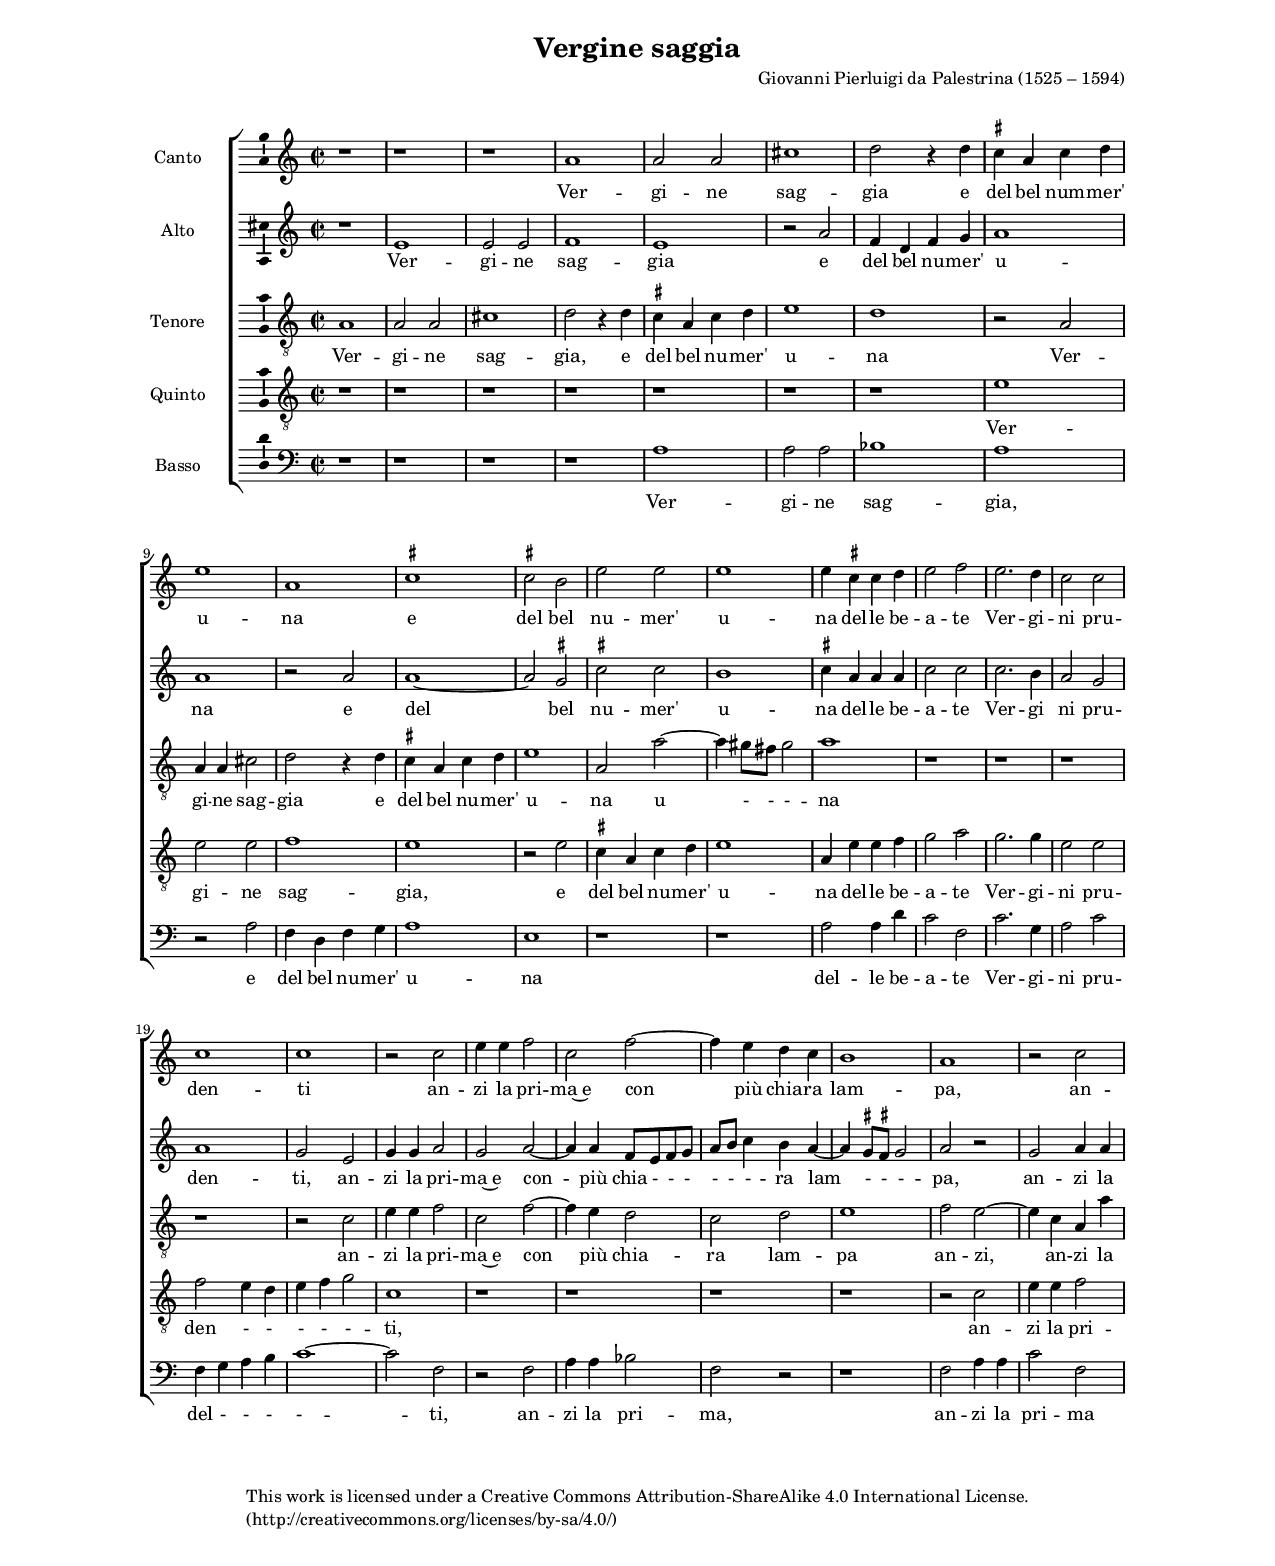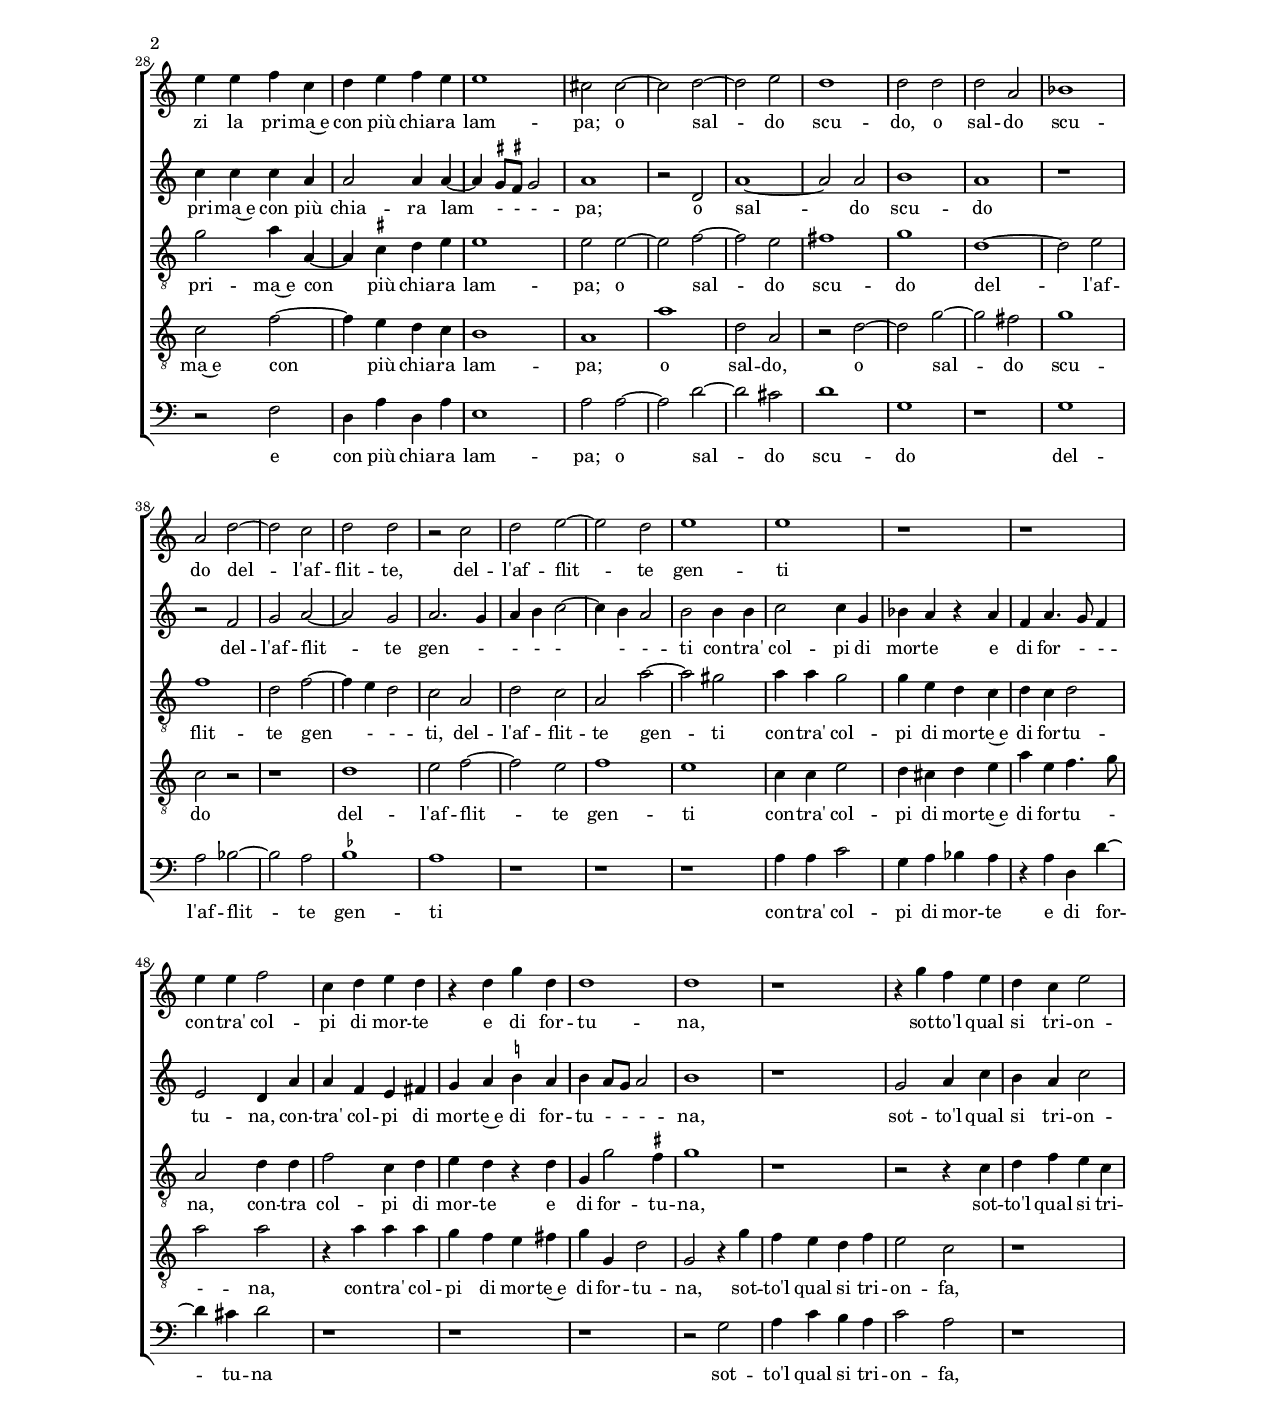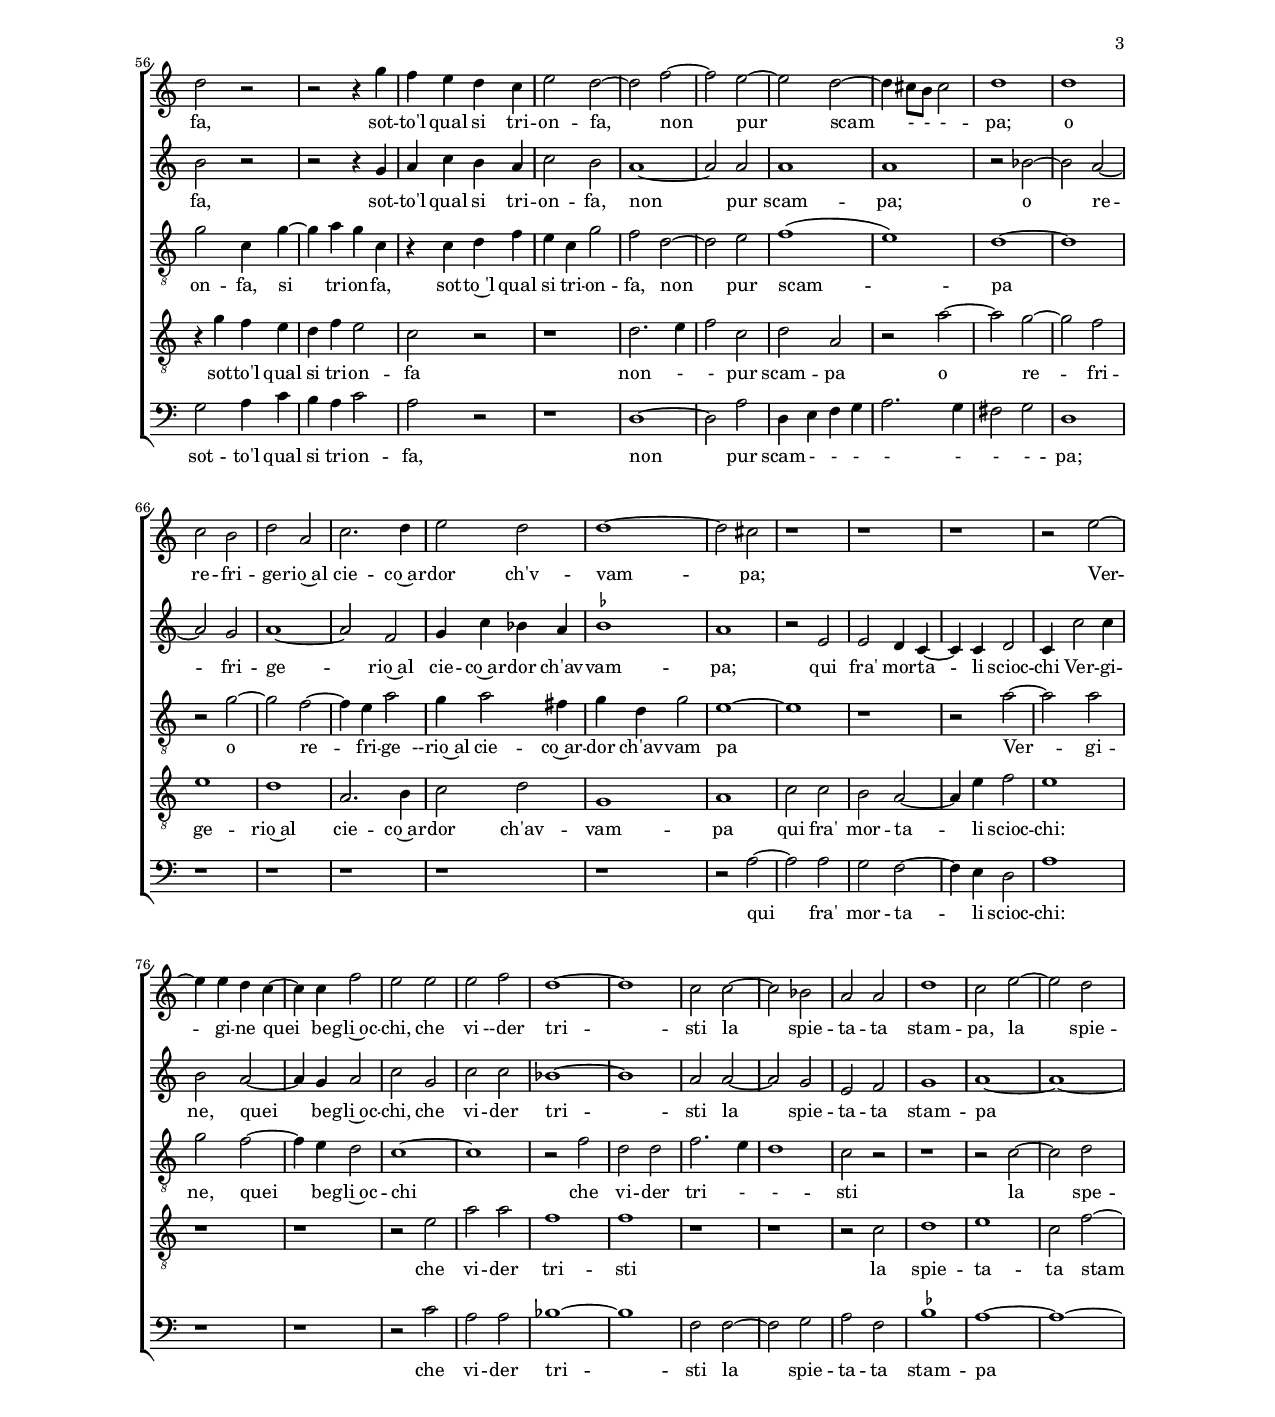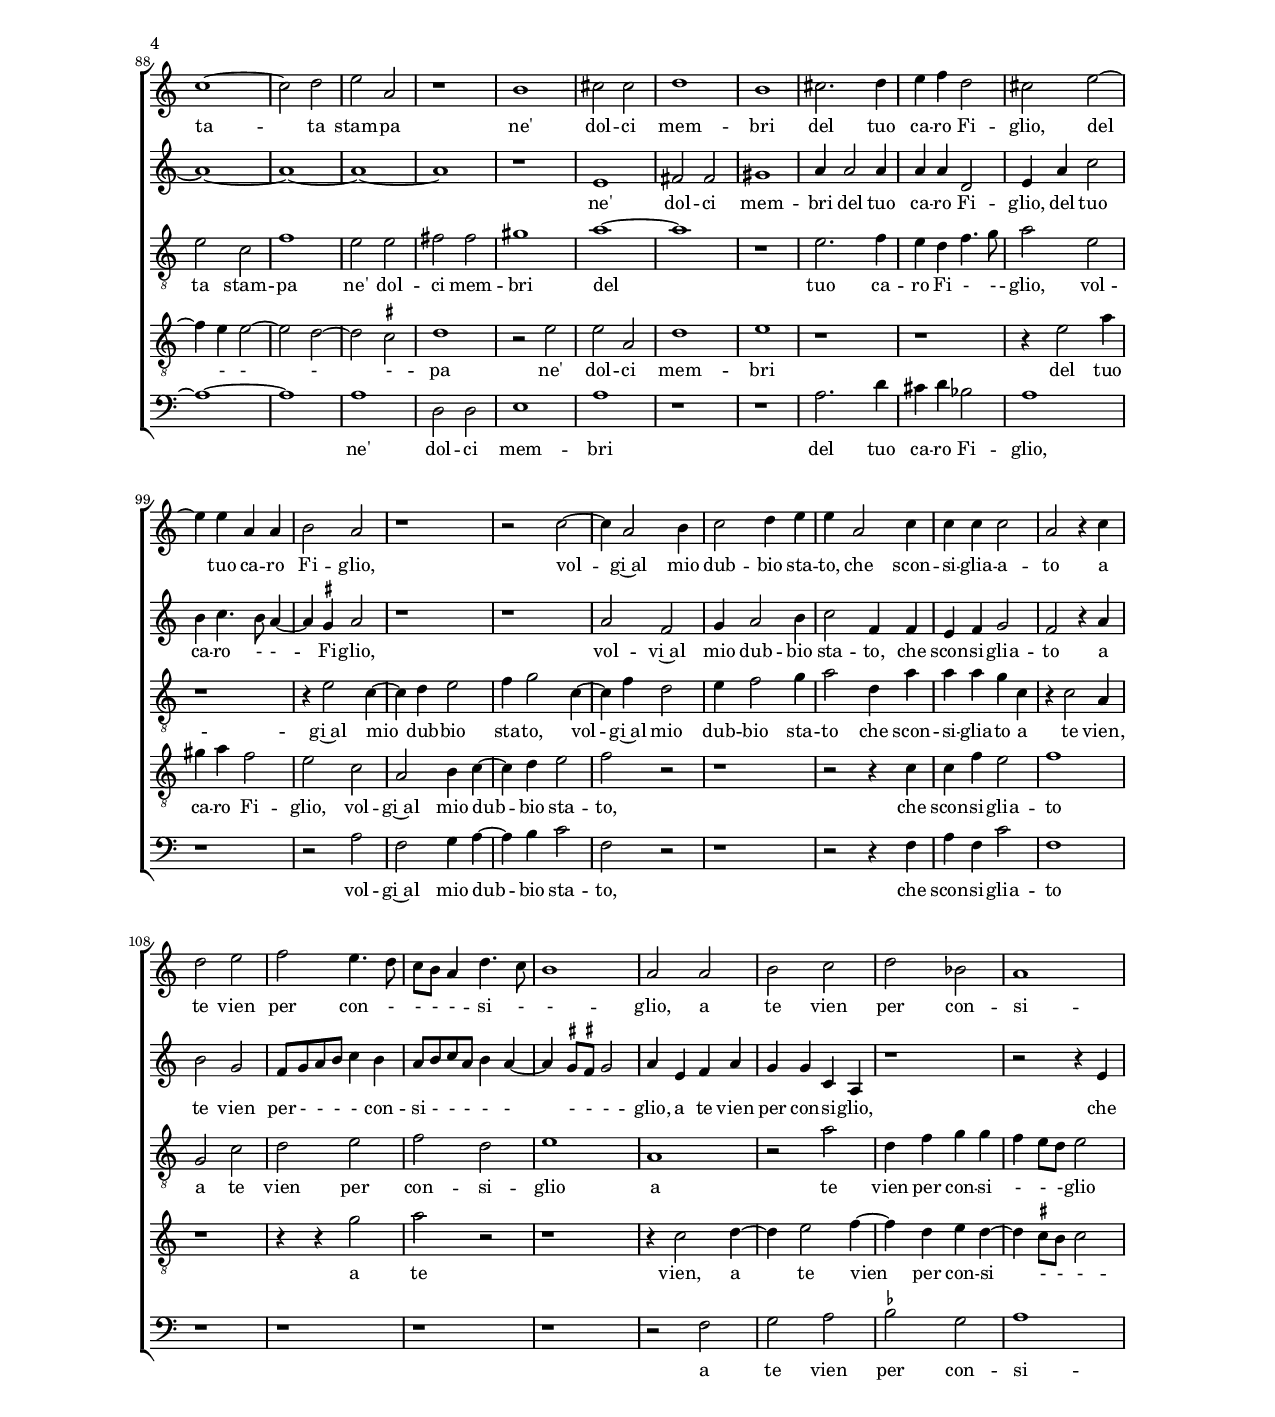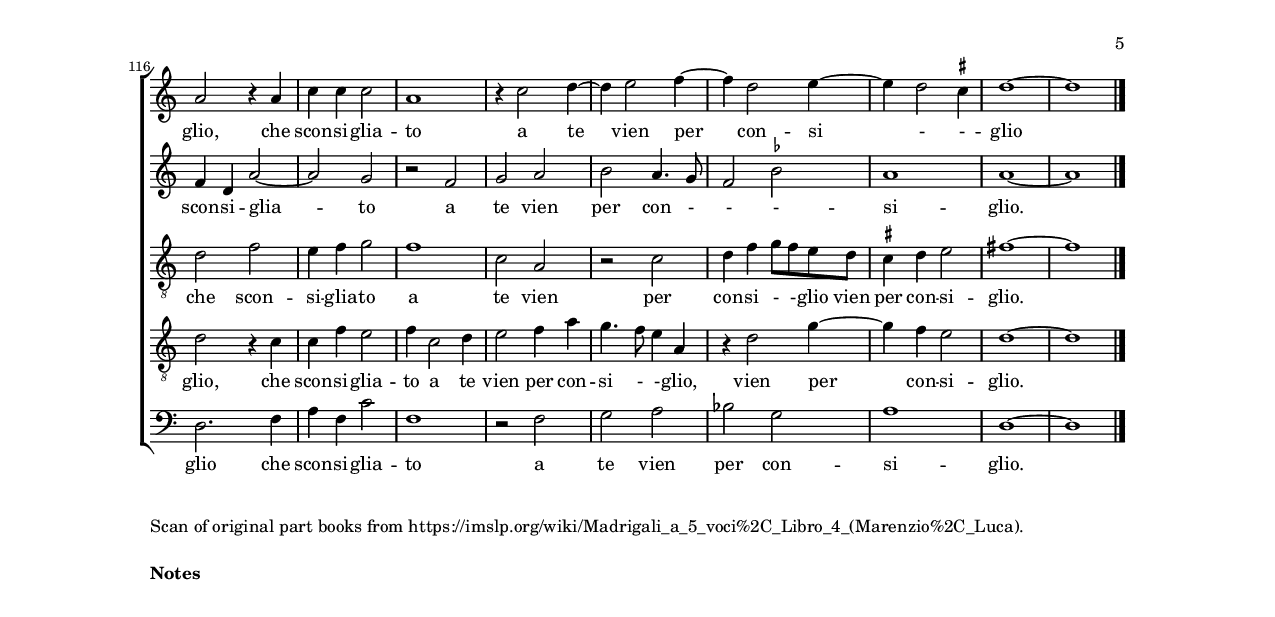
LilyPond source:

\language "english"

global = {
  \key c \major
  \time 2/2
}

ficta = { \once \set suggestAccidentals = ##t }

cantoNotes = {
  \transpose c' c' {
    \set Staff.instrumentName = #"Canto  "

    \clef "treble"
    \relative c'' {
      % line 1
      r1*3
      a1 | a2 a2 | cs1 | d2 r4 d4 | \ficta cs4 a4 cs4 d4 |
      % p7 system 1
      e1 | a,1 | \ficta cs1 | \ficta cs2 b2 | e2 e2 | e1 |
      e4 \ficta cs4 cs4 d4 | e2 f2 | e2. d4 |
      % p7 system 2
      c2 c2 | c1 | c1 |
      r2 c2 | e4 e4 f2 | c2 f2~ | f4 e4 d4 c4 | b1 | a1 |
      % p7 system 3
      r2 c2 | e4 e4 f4 c4 | d4 e4 f4 e4 | e1 |
      cs2 cs2~ | cs2 d2~ | d2 e2 | d1 | d2 d2 | d2 a2 |
      % p8 system 1
      bf1 | a2 d2~ | d2 c2 | d2 d2 |
      r2 c2 | d2 e2~ | e2 d2 | e1 | e1 | r1 |
      % p8 system 2
      r1 | e4 e4 f2 | c4 d4 e4 d4 | r4 d4 g4 d4 | d1 | d1 | r1 |
      % p8 system 3
      r4 g4 f4 e4 | d4 c4 e2 | d2 r2 |
      r2 r4 g4 | f4 e4 d4 c4 | e2 d2~ | d2 f2~ | f2 e2~ |
      % p9 system 1
      e2 d2~ | d4 cs8 b8 \ficta cs2 | d1 | d1 |
      c2 b2 | d2 a2 | c2. d4 | e2 d2 | d1~ |
      % p9 system 2
      d2 cs2 | r1*3 |
      r2 e2~ | e4 e4 d4 c4~ | c4 c4 f2 | e2 e2 | e2 f2 | d1~ |
      % p9 system 3
      d1 | c2 c2~ | c2 bf2 | a2 a2 | d1 | c2 e2~ | e2 d2 |
      c1~ | c2 d2 | e2 a,2 | r1 | b1 |
      % p10 system 1
      cs2 cs2 | d1 | b1 | cs2. d4 | e4 f4 d2 | cs2 e2~ |
      e4 e4 a,4 a4 | b2 a2 | r1 |
      % p10 system 2
      r2 c2~ | c4 a2 b4 | c2 d4 e4 | e4 a,2 c4 | c4 c4 c2 | a2 r4 c4 |
      d2 e2 |
      % p10 system 3
      f2 e4. d8 | c8 b8 a4 d4. c8 | b1 | a2 a2 | b2 c2 | d2 bf2 | a1
      % p11 system 1
      a2 r4 a4 | c4 c4 c2 | a1 | r4 c2 d4~ | d4 e2 f4~ | f4 d2 e4~ |
      e4 d2 \ficta cs4 | d\breve
    }
    \override Staff.BarLine.transparent = ##f
    \bar "|."
  }
}

cantoLyrics = \lyricmode {
      Ver -- gi -- ne sag -- gia e del bel num -- mer'
      % p7 system 1
      u -- na e del bel nu -- mer' u -- na del -- le be -- a -- te
      Ver -- gi --
      % p7 system 2
      ni pru -- den -- ti
      an -- zi la pri -- ma~e con più chia -- ra lam -- pa,
      % p7 system 3
      an -- zi la pri -- ma~e con più chia -- ra lam -- pa;
      o sal -- do scu -- do, o sal -- do
      % p8 system 1
      scu -- do del -- l'af -- flit -- te, del -- l'af -- flit -- te
      gen -- ti
      % p8 system 2
      con -- tra' col -- pi di mor -- te e di for -- tu -- na,
      % p8 system 3
      sot -- to'l qual si tri -- on -- fa,
      sot -- to'l qual si tri -- on -- fa, non pur
      % p9 system 1
      scam - - - -- pa;
      o re -- fri -- ge -- rio~al cie -- co~ar -- dor ch'v -- vam --
      % p9 system 2
      pa;
      Ver -- gi -- ne quei be -- gli~oc -- chi, che vi --der tri --
      % p9 system 3
      sti la spie -- ta -- ta stam -- pa, la spie -- ta -- ta stam -- pa
      ne'
      % p10 system 1
      dol -- ci mem -- bri del tuo ca -- ro Fi -- glio, del tuo ca -- ro
      Fi -- glio,
      % p10 system 2
      vol -- gi~al mio dub -- bio sta -- to,
      che scon -- si -- glia -- a -- to a te vien
      % p10 system 3
      per con - - - - -- si - - -- glio,
      a te vien per con -- si --
      % p11 system 1
      glio, che scon -- si -- glia -- to
      a te vien per con -- si - - -- glio
}

altoNotes = {
  \transpose c' c'' {
    \set Staff.instrumentName = #"Alto  "

    \clef "treble"
    \relative c {
      r1 | e1 | e2 e2 | f1 | e1 | r2 a2 | f4 d4 f4 g4 | a1
      % p7 system 1
      a1 | r2 a2 | a1~ | a2 \ficta gs2 | \ficta cs2 cs2 | b1 |
      \ficta cs4 a4 a4 a4 | c2 c2 | c2. b4 |
      % p7 system 2
      a2 g2 | a1 | g2 e2 | g4 g4 a2 | g2 a2~ | a4 a4 f8 e8 f8 g8 |
      a8 b8 c4 b4 a4~ | a4 \ficta gs8 \ficta fs8 gs2 | a2 r2 |
      % p7 system 3
      g2 a4 a4 | c4 c4 c4 a4 | a2 a4 a4~ | a4 \ficta gs8 \ficta fs8 gs2 |
      a1 | r2 d,2 | a'1~ | a2 a2 | b1 | a1 |
      % p8 system 1
      r1 | r2 f2 | g2 a2~ | a2 g2 | a2. g4 | a4 b4 c2~ | c4 b4 a2 |
      b2 b4 b4 | c2 c4 g4 | bf4 a4 r4 a4 |
      % p8 system 2
      f4 a4. g8 f4 | e2 d4 a'4 | a4 f4 e4 fs4 | g4 a4 \ficta b?4 a4 |
      b4 a8 g8 a2 | b1 | r1 |
      % p8 system 3
      g2 a4 c4 | b4 a4 c2 | b2 r2 | r2 r4 g4 | a4 c4 b4 a4 |
      c2 b2 | a1~ | a2 a2 |
      % p9 system 1
      a1 | a1 | r2 bf2~ | bf2 a2~ | a2 g2 | a1~ | a2 f2 |
      g4 c4 bf4 a4 | \ficta bf1 |
      % p9 system 2
      a1 | r2 e2 | e2 d4 c4~ | c4 c4 d2 | c4 c'2 c4 | b2 a2~ | a4 g4 a2 |
      c2 g2 | c2 c2 | bf1~ |
      % p9 system 3
      bf1 | a2 a2~ | a2 g2 | e2 f2 | g1 | a1~ | a1~ | a1~ | a1~ | a1~ | a1 |
      r1 |
      % p10 system 1
      e1 | fs2 fs2 | gs1 | a4 a2 a4 | a4 a4 d,2 | e4 a4 c2 |
      b4 c4. b8 a4~ | a4 \ficta gs4 a2 | r1
      % p10 system 2
      r1 | a2 f2 | g4 a2 b4 | c2 f,4 f4 | e4 f4 g2 | f2 r4 a4 | b2 g2 |
      % p10 system 3
      f8 g a b c4 b4 | a8 b c a b4 a4~ | a4 \ficta gs8 \ficta fs8 gs2 |
      a4 e4 f4 a4 | g4 g4 c,4 a4 | r1 | r2 r4 e'4 |
      % p11 system 1
      f4 d4 a'2~ | a2 g2 | r2 f2 | g2 a2 | b2 a4. g8 | f2 \ficta bf2 |
      a1 a\breve
    }
  }
}

altoLyrics = \lyricmode {
      Ver -- gi -- ne sag -- gia e del bel nu -- mer' u --
      % p7 system 1
      na e del bel nu -- mer' u -- na
      del -- le be -- a -- te Ver -- gi
      % p7 system 2
      ni pru -- den -- ti, an -- zi la pri -- ma~e
      con -- più chia - - - - - - -- ra lam - - - -- pa,
      % p7 system 3
      an -- zi la pri -- ma~e con più chia -- ra lam - - - -- pa;
      o sal -- do scu -- do
      % p8 system 1
      del -- l'af -- flit -- te gen - - - - - - -- ti
      con -- tra' col -- pi di mor -- te e
      % p8 system 2
      di for - - -- tu -- na, con -- tra' col -- pi di mor -- te~e di
      for -- tu - - - -- na,
      % p8 system 3
      sot -- to'l qual si tri -- on -- fa,
      sot -- to'l qual si tri -- on -- fa, non pur
      % p9 system 1
      scam -- pa;
      o re -- fri -- ge -- rio~al cie -- co~ar -- dor ch'av -- vam --
      % p9 system 2
      pa;
      qui fra' mor -- ta -- li scioc -- chi
      Ver -- gi -- ne, quei be -- gli~oc -- chi, che vi -- der tri --
      % p9 system 3
      sti la spie -- ta -- ta stam -- pa
      % p10 system 1
      ne' dol -- ci mem -- bri del tuo ca -- ro Fi -- glio,
      del tuo ca -- ro - - -- Fi -- glio,
      % p10 system 2
      vol -- vi~al mio dub -- bio sta -- to, che scon -- si -- glia -- to
      a te vien
      % p10 system 3
      per - - - - con -- si - - - - - - - - -- glio,
      a te vien per con -- si -- glio,
      che
      % p11 system 1
      scon -- si -- glia -- to
      a te vien per con - - - -- si -- glio.
}

tenoreNotes = {
  \transpose c' c' {
    \set Staff.instrumentName = #"Tenore  "

    \clef "treble_8"
    \relative c' {
      a1 | a2 a2 | cs1 | d2 r4 d4 | \ficta cs4 a4 cs4 d4 |
      e1 | d1 | r2 a2 |
      % p7 system 1
      a4 a4 cs2 | d2 r4 d4 | \ficta cs4 a4 cs4 d4 | e1 |
      a,2 a'2~ | a4 gs8 fs8 gs2 | a1 | r1 | r1 |
      % p7 system 2
      r1 | r1 | r2 c,2 | e4 e4 f2 | c2 f2~ | f4 e4 d2 | 
      c2 d2 | e1 | f2 e2~ |
      % p7 system 3
      e4 c4 a4 a'4 | g2 a4 a,4~ | a4 \ficta cs4 d4 e4 | e1 |
      e2 e2~ | e2 f2~ | f2 e2 | fs1 | g1 | d1~ |
      % p8 system 1
      d2 e2 | f1 | d2 f2~ | f4 e4 d2 | c2 a2 | d2 c2 | a2 a'2~ |
      a2 gs2 | a4 a4 g2 | g4 e4 d4 c4 |
      % p8 system 2
      d4 c4 d2 | a2 d4 d4 | f2 c4 d4 | e4 d4 r4 d4 |
      g,4 g'2 \ficta fs4 | g1 | r1
      % p8 system 3
      r2 r4 c,4 | d4 f4 e4 c4 | g'2 c,4 g'4~ | g4 a4 g4 c,4 |
      r4 c4 d4 f4 | e4 c4 g'2 | f2 d2~ | d2 e2 |
      % p9 system 1
      f1( | e1) | d1~ | d1 | r2 g2~ | g2 f2~ | f4 e4 a2 |
      g4 a2 fs4 | g4 d4 g2 |
      % p9 system 2
      e1~ | e1 | r1 | r2 a2~ | a2 a2 | g2 f2~ | f4 e4 d2 | c1~ | c1 | r2 f2
      % p9 system 3
      d2 d2 | f2. e4 | d1 | c2 r2 | r1 | r2 c2~ | c2 d2 | e2 c2 |
      f1 | e2 e2 | fs2 fs2 gs1 |
      % p10 system 1
      a1~ | a1 | r1 | e2. f4 | e4 d4 f4. g8 | a2 e2 | r1 |
      r4 e2 c4~ | c4 d4 e2 |
      % p10 system 2
      f4 g2 c,4~ | c4 f4 d2 | e4 f2 g4 | a2 d,4 a'4 | a4 a4 g4 c,4 |
      r4 c2 a4 | g2 c2 |
      % p10 system 3
      d2 e2 | f2 d2 | e1 | a,1 | r2 a'2 | d,4 f4 g4 g4 | f4 e8 d8 e2 |
      % p11 system 1
      d2 f2 | e4 f4 g2 | f1 | c2 a2 | r2 c2 d4 f4 g8 f e d |
      \ficta cs4 d4 e2 | fs\breve
    }
  }
}

tenoreLyrics = \lyricmode {
      Ver -- gi -- ne sag -- gia, e del bel nu -- mer' u -- na
      Ver --
      % p7 system 1 - m9
      gi -- ne sag -- gia e del bel nu -- mer' u -- na u - - - -- na
      % p7 system 2 - m20
      an -- zi la pri -- ma~e con più chia -- ra lam -- pa
      an -- zi,
      % p7 system 3 - m27
      an -- zi la pri -- ma~e con più chia -- ra lam -- pa;
      o sal -- do scu -- do del --
      % p8 system 1 - m37
      l'af -- flit -- te gen - - -- ti, del -- l'af -- flit -- te
      gen -- ti con -- tra' col -- pi di mor -- te~e
      % p8 system 2
      di for -- tu -- na, con -- tra col -- pi di mor -- te
      e di for -- tu -- na,
      % p8 system 3
      sot -- to'l qual si tri -- on -- fa, si tri -- on -- fa,
      sot -- to~'l qual si tri -- on -- fa, non pur
      % p9 system 1
      scam -- pa o re -- fri -- ge --rio~al cie -- co~ar -- dor
      ch'av -- vam
      % p9 system 2
      pa Ver -- gi -- ne, quei be -- gli~oc -- chi che
      % p9 system 3
      vi -- der tri - - -- sti
      la spe -- ta stam -- pa ne' dol -- ci mem --
      % p10 system 1
      bri del tuo ca -- ro Fi - - -- glio, vol -- gi~al mio dub --
      % p10 system 2
      bio sta -- to, vol -- gi~al mio dub -- bio sta -- to
      che scon -- si -- glia -- to a te vien, a
      % p10 system 3
      te vien per con -- si -- glio
      a te vien per con -- si - - - --
      % p11 system 1
      glio che scon -- si -- glia -- to a te vien
      per con -- si - - -- glio vien per con -- si -- glio.
}

bassoNotes = {
  \transpose c' c' {
    \set Staff.instrumentName = #"Basso  "

    \clef "bass"
    \relative c' {
      r1*4 |
      a1 | a2 a2 | bf1 | a1 |
      % p7 system 1
      r2 a2 | f4 d4 f4 g4 | a1 | e1 | r1 | r1 |
      a2 a4 d4 | c2 f,2 | c'2. g4 |
      % p7 system 2
      a2 c2 | f,4 g4 a4 b4 | c1~ | c2 f,2 | r2 f2 | a4 a4 bf2 |
      f2 r2 | r1 | f2 a4 a4 |
      % p7 system 3
      c2 f,2 | r2 f2 | d4 a'4 d,4 a'4 | e1 | a2 a2~ | a2 d2~ |
      d2 cs2 | d1 | g,1 | r1 |
      % p8 system 1
      g1 | a2 bf2~ | bf2 a2 | \ficta bf1 | a1 | r1*3 | a4 a4 c2 |
      g4 a4 bf4 a4 |
      % p8 system 2
      r4 a4 d,4 d'4~ | d4 cs4 d2 | r1*3 | r2 g,2 | a4 c4 b4 a4 |
      % p8 system 3
      c2 a2 | r1 | g2 a4 c4 | b4 a4 c2 | a2 r2 | r1 | d,1~ | d2 a'2 |
      % p9 system 1
      d,4 e4 f4 g4 | a2. g4 | fs2 g2 | d1 | r1*5 |
      % p9 system 2
      r2 a'2~ | a2 a2 | g2 f2~ | f4 e4 d2 | a'1 | r1*2 |
      r2 c2 | a2 a2 | bf1~ |
      % p9 system 3
      bf1 | f2 f2~ | f2 g2 | a2 f2 | \ficta bf1 | a1~ | a1~ | a1~ | a1 |
      a1 | d,2 d2 | e1 |
      % p10 system 1
      a1 | r1*2 | a2. d4 | cs4 d4 bf2 | a1 | r1 | r2 a2 | f2 g4 a4~ |
      % p10 system 2
      a4 b4 c2 | f,2 r2 | r1 | r2 r4 f4 | a4 f4 c'2 | f,1 | r1 |
      % p10 system 3
      r1*3 | r2 f2 | g2 a2 | \ficta bf2 g2 | a1 |
      % p11 system 1
      d,2. f4 | a4 f4 c'2 | f,1 | r2 f2 | g2 a2 | bf2 g2 | a1 | d,\breve
    }
  }
}

bassoLyrics = \lyricmode {
      Ver -- gi -- ne sag -- gia,
      % p7 system 1
      e del bel nu -- mer' u -- na del -- le be -- a -- te Ver -- gi --
      % p7 system 2
      ni pru -- del - - - - -- ti,
      an -- zi la pri -- ma,
      an -- zi la
      % p7 system 3
      pri -- ma
      e con più chia -- ra lam -- pa;
      o sal -- do scu -- do
      % p8 system 1
      del -- l'af -- flit -- te gen -- ti
      con -- tra' col -- pi di mor -- te
      % p8 system 2
      e di for -- tu -- na
      sot -- to'l qual si tri --
      % p8 system 3
      on -- fa,
      sot -- to'l qual si tri -- on -- fa,
      non pur
      % p9 system 1
      scam - - - - - - - -- pa;
      % p9 system 2
      qui fra' mor -- ta -- li scioc -- chi:
      che vi -- der tri --
      % p9 system 3
      sti
      la spie -- ta -- ta stam -- pa ne' dol -- ci mem --
      % p10 system 1
      bri
      del tuo ca -- ro Fi -- glio,
      vol -- gi~al mio dub --
      % p10 system 2
      bio sta -- to,
      che scon -- si -- glia -- to
      % p10 system 3
      a te vien per con -- si --
      % p11 system 1
      glio che scon -- si -- glia -- to
      a te vien per con -- si -- glio.
}

quintoNotes = {
  \transpose c' c' {
    \set Staff.instrumentName = #"Quinto  "

    \clef "treble_8"
    \relative c' {
      r1*7 | e1 |
      % p7 system 1
      e2 e2 | f1 | e1 | r2 e2 | \ficta cs4 a4 cs4 d4 | e1 |
      a,4 e'4 e4 f4 | g2 a2 | g2. g4 |
      % p7 system 2
      e2 e2 | f2 e4 d4 | e4 f4 g2 | c,1 | r1*4 | r2 c2 |
      % p7 system 3
      e4 e4 f2 | c2 f2~ | f4 e4 d4 c4 | b1 | a1 | a'1 |
      d,2 a2 | r2 d2~ | d2 g2~ | g2 fs2 |
      % p8 system 1
      g1 | c,2 r2 | r1 | d1 | e2 f2~ | f2 e2 | f1 | e1 | c4 c4 e2 |
      d4 cs4 d4 e4 |
      % p8 system 2
      a4 e4 f4. g8 | a2 a2 | r4 a4 a4 a4 | g4 f4 e4 fs4 | g4 g,4 d'2 |
      g,2 r4 g'4 | f4 e4 d4 f4 |
      % p8 system 3
      e2 c2 | r1 | r4 g'4 f4 e4 | d4 f4 e2 | c2 r2 | r1 |
      d2. e4 | f2 c2 |
      % p9 system 1
      d2 a2 | r2 a'2~ | a2 g2~ | g2 f2 | e1 | d1 | a2. b4 |
      c2 d2 | g,1 |
      % p9 system 2
      a1 | c2 c2 | b2 a2~ | a4 e'4 f2 | e1 | r1*2 | r2 e2 | a2 a2 | f1 |
      % p9 system 3
      f1 | r1*2 | r2 c2 | d1 | e1 | c2 f2~ | f4 e4 e2~ | e2 d2~ |
      d2 \ficta cs2 | d1 | r2 e2 |
      % p10 system 1
      e2 a,2 | d1 | e1 | r1*2 | r4 e2 a4 | gs4 a4 f2 |
      e2 c2 | a2 b4 c4~ |
      % p10 system 2
      c4 d4 e2 | f2 r2 | r1 | r2 r4 c4 | c4 f4 e2 | f1 | r1 |
      % p10 system 3
      r4 r4 g2 | a2 r2 | r1 | r4 c,2 d4~ | d4 e2 f4~ |
      f4 d4 e4 d4~ | d4 \ficta cs8 b8 cs2 |
      % p11 system 1
      d2 r4 c4 | c4 f4 e2 | f4 c2 d4 | e2 f4 a4 | g4. f8 e4 a,4 |
      r4 d2 g4~ | g4 f4 e2 | d\breve
    }
  }
}

quintoLyrics = \lyricmode {
      Ver --
      % p7 system 1
      gi -- ne sag -- gia,
      e del bel nu -- mer' u -- na del -- le be -- a -- te Ver -- gi --
      % p7 system 2
      ni pru -- den - - - - - -- ti,
      an --
      % p7 system 3
      zi la pri -- ma~e con più chia -- ra lam -- pa;
      o sal -- do,
      o sal -- do
      % p8 system 1
      scu -- do
      del -- l'af -- flit -- te gen -- ti con -- tra' col -- pi
      di mor -- te~e
      % p8 system 2
      di for -- tu - - -- na,
      con -- tra' col -- pi di mor -- te~e di for -- tu -- na,
      sot -- to'l qual si tri --
      % p8 system 3
      on -- fa,
      sot -- to'l qual si tri -- on -- fa
      non - - pur
      % p9 system 1
      scam -- pa
      o re -- fri -- ge -- rio~al cie -- co~ar -- dor ch'av -- vam --
      % p9 system 2
      pa qui fra' mor -- ta -- li scioc -- chi:
      che vi -- der tri --
      % p9 system 3
      sti
      la spie -- ta -- ta stam - - - - -- pa
      ne'
      % p10 system 1
      dol -- ci mem -- bri
      del tuo ca -- ro Fi -- glio, vol -- gi~al mio dub --
      % p10 system 2
      bio sta -- to,
      che scon -- si -- glia -- to
      % p10 system 3
      a te vien,
      a te vien per con -- si - - - --
      % p11 system 1
      glio,
      che scon -- si -- glia -- to a te vien per con -- si - - -- glio,
      vien per con -- si -- glio.
}

\header{
  title = "Vergine saggia"
  subtitle = ##f
  composer = "Giovanni Pierluigi da Palestrina (1525 – 1594)"
  %arranger = ""
  %poet = "???"
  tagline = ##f
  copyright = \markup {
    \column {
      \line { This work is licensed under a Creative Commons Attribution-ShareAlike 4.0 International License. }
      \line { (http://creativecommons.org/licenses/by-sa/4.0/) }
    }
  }
}

#(set-global-staff-size 15)

\paper {
  #(include-special-characters) % So we can use HTML entities.
  #(set-paper-size "letter")

  left-margin = 1\in
  right-margin = 1\in
  top-margin = 0.5\in
  bottom-margin = 0.5\in

  ragged-bottom = ##t
  system-system-spacing #'basic-distance = 15
}

\markup { \vspace #1 }

\score {
  \new ChoirStaff = choirStaff <<
    \new Voice = "cantoNotes" \with {
      \remove "Note_heads_engraver"
      \consists "Completion_heads_engraver"
      \remove "Rest_engraver"
      \consists "Completion_rest_engraver"
    } << \global \cantoNotes >>
    \new Lyrics = "cantoLyrics"
      \lyricsto cantoNotes { \cantoLyrics }

    \new Voice = "altoNotes" \with {
      \remove "Note_heads_engraver"
      \consists "Completion_heads_engraver"
      \remove "Rest_engraver"
      \consists "Completion_rest_engraver"
    } << \global \altoNotes >>
    \new Lyrics = "altoLyrics" \lyricsto altoNotes { \altoLyrics }

    \new Voice = "tenoreNotes" \with {
      \remove "Note_heads_engraver"
      \consists "Completion_heads_engraver"
      \remove "Rest_engraver"
      \consists "Completion_rest_engraver"
    } << \global \tenoreNotes >>
    \new Lyrics = "tenoreLyrics" \lyricsto tenoreNotes { \tenoreLyrics }

    \new Voice = "quintoNotes" \with {
      \remove "Note_heads_engraver"
      \consists "Completion_heads_engraver"
      \remove "Rest_engraver"
      \consists "Completion_rest_engraver"
    } << \global \quintoNotes >>
    \new Lyrics = "quintoLyrics"
      \lyricsto quintoNotes { \quintoLyrics }

    \new Voice = "bassoNotes" \with {
      \remove "Note_heads_engraver"
      \consists "Completion_heads_engraver"
      \remove "Rest_engraver"
      \consists "Completion_rest_engraver"
    } << \global \bassoNotes >>
    \new Lyrics = "bassoLyrics" \lyricsto bassoNotes { \bassoLyrics }
  >>

  \layout {
    \context {
      \Score

      % incipit should not start with a start delimiter
      \remove "System_start_delimiter_engraver"
    }

    \context {
      \Voice

      \consists "Ambitus_engraver"

      % The command below can be commented out in
      % short scores, but especially for large scores you
      % will typically yield better line breaking and improve
      % overall spacing if you do not comment the command out.

      \remove "Forbid_line_break_engraver"
    }
  }
  \midi { \tempo 2 = 70 }
}

\markuplist {
  \vspace #1
  \column {
    \line { Scan of original part books from https://imslp.org/wiki/Madrigali_a_5_voci%2C_Libro_4_(Marenzio%2C_Luca). }
    \vspace #1
    \line { \bold Notes }
    \vspace #0.5
  }
}

%      De le beate vergini prudenti
%      Anzi la prima e con più chiara lampa;
%      O saldo scudo de l' afflitte genti
%      Contra' colpi di Morte e di Fortuna,
%      Sotto 'l qual si trionfa, no pur scampa;
%      O refrigerio al cieco ardor ch' avvampa
%      Qui fra' mortali siocchi:
%      Vergine, que' begli occhi,
%      Che vider tristi la spietata stampa
%      Ne' dolci membri del tuo caro figlio.
%      Volgi al mio dubbio stato,
%      Che sconsigliato a te vien per consiglio.

\version "2.18.2"  % necessary for upgrading to future LilyPond versions.
